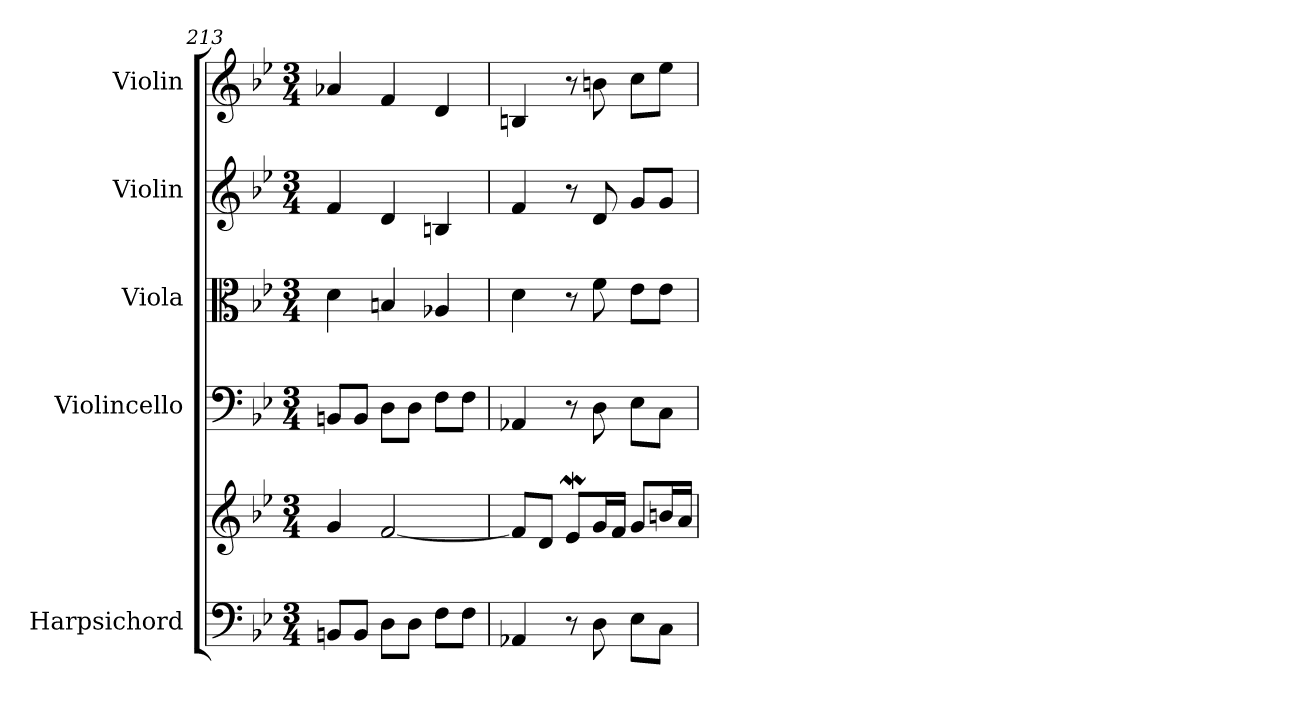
**kern	**kern	**kern	**kern	**kern	**kern
*part5	*part5	*part4	*part3	*part2	*part1
*staff6	*staff5	*staff4	*staff3	*staff2	*staff1
*I"Harpsichord	*	*I"Violincello	*I"Viola	*I"Violin	*I"Violin
*I'Hpschd	*	*I'Vc	*I'Vla	*I'Vln	*I'Vln
*clefF4	*clefG2	*clefF4	*clefC3	*clefG2	*clefG2
*k[b-e-]	*k[b-e-]	*k[b-e-]	*k[b-e-]	*k[b-e-]	*k[b-e-]
*M3/4	*M3/4	*M3/4	*M3/4	*M3/4	*M3/4
=213	=213	=213	=213	=213	=213
8BBn/L	4g/	8BBn/L	4d\	4f/	4a-X/
8BB/J	.	8BB/J	.	.	.
8D\L	[2f/	8D\L	4Bn/	4d/	4f/
8D\J	.	8D\J	.	.	.
8F\L	.	8F\L	4A-X/	4Bn/	4d/
8F\J	.	8F\J	.	.	.
!!LO:PB:g=z
=214	=214	=214	=214	=214	=214
4AA-X/	8f/L]	4AA-X/	4d\	4f/	4Bn/
.	8d/J	.	.	.	.
8r	8e-w/L	8r	8r	8r	8r
8D\	16g/L	8D\	8f\	8d/	8bn\
.	16f/JJ	.	.	.	.
8E-\L	8g/L	8E-\L	8e-\L	8g/L	8cc\L
8C\J	16bn/L	8C\J	8e-\J	8g/J	8ee-\J
.	16a/JJ	.	.	.	.
=	=	=	=	=	=
*-	*-	*-	*-	*-	*-
